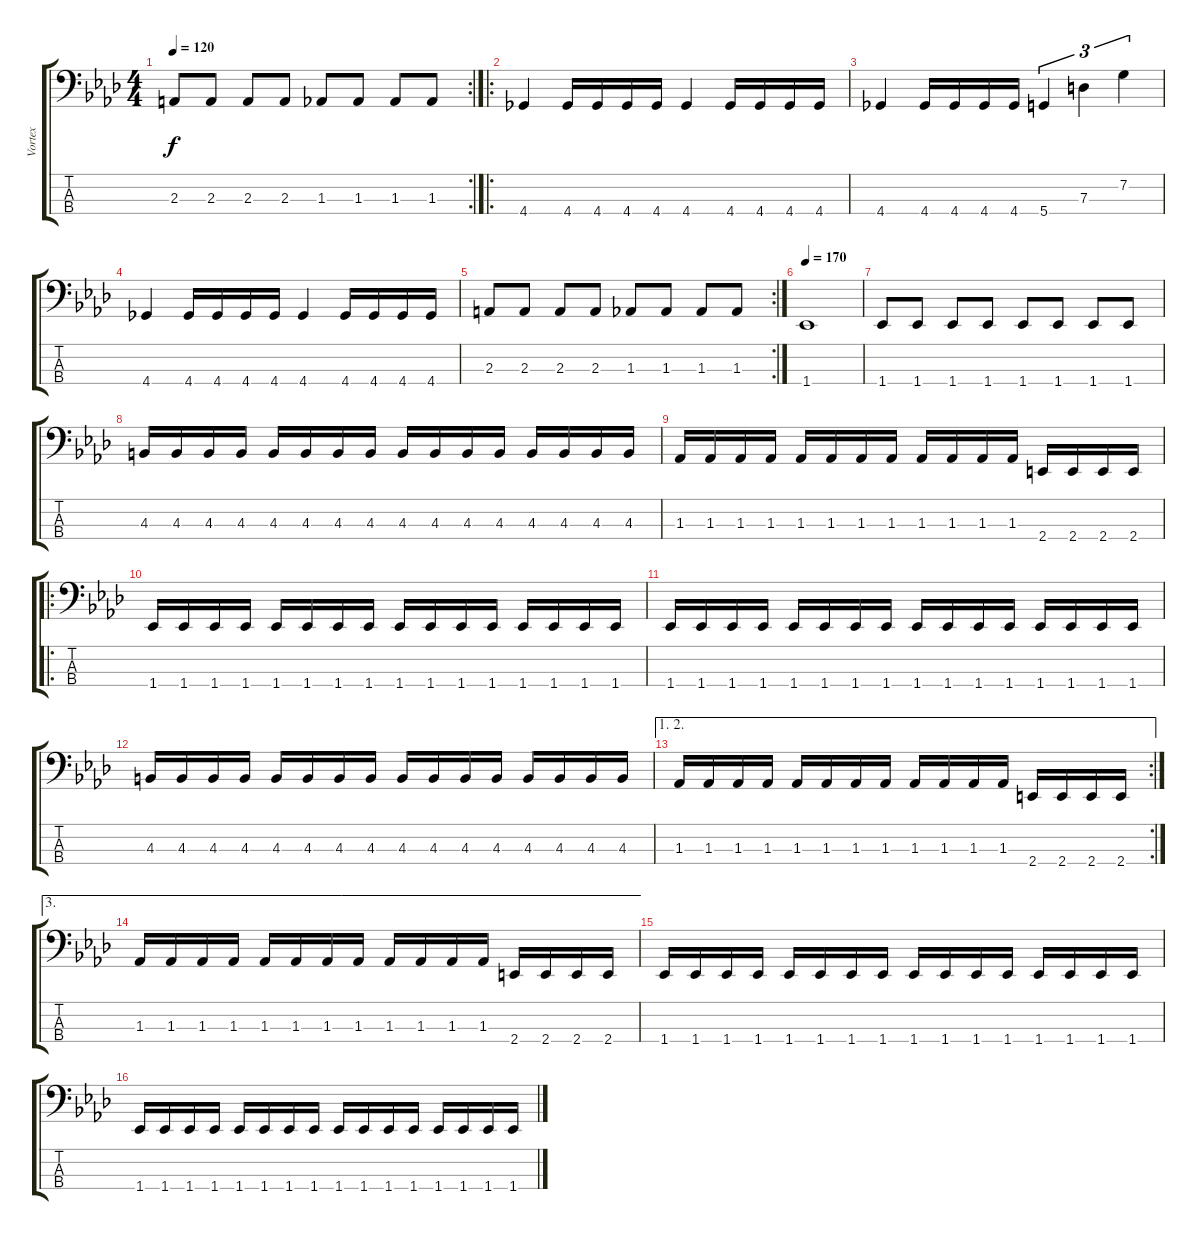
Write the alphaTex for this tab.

\track ("Vortex" "Vortex") {instrument electricbassfinger}
\staff {score tabs}
\tuning (F2 C2 G1 D1) {hide}
\rc 2
\ts (4 4)
\tempo 120
\clef f4
\ks ab
2.3.8{dy f} 2.3.8 2.3.8 2.3.8 1.3.8 1.3.8 1.3.8 1.3.8 |
\ro
4.4.4 4.4.16 4.4.16 4.4.16 4.4.16 4.4.4 4.4.16 4.4.16 4.4.16 4.4.16 |
4.4.4 4.4.16 4.4.16 4.4.16 4.4.16 5.4.4{tu (3 2)} 7.3.4{tu (3 2)} 7.2.4{tu (3 2)} |
4.4.4 4.4.16 4.4.16 4.4.16 4.4.16 4.4.4 4.4.16 4.4.16 4.4.16 4.4.16 |
\rc 2
2.3.8 2.3.8 2.3.8 2.3.8 1.3.8 1.3.8 1.3.8 1.3.8 |
\tempo 170
1.4.1 |
1.4.8 1.4.8 1.4.8 1.4.8 1.4.8 1.4.8 1.4.8 1.4.8 |
4.3.16 4.3.16 4.3.16 4.3.16 4.3.16 4.3.16 4.3.16 4.3.16 4.3.16 4.3.16 4.3.16 4.3.16 4.3.16 4.3.16 4.3.16 4.3.16 |
1.3.16 1.3.16 1.3.16 1.3.16 1.3.16 1.3.16 1.3.16 1.3.16 1.3.16 1.3.16 1.3.16 1.3.16 2.4.16 2.4.16 2.4.16 2.4.16 |
\ro
1.4.16 1.4.16 1.4.16 1.4.16 1.4.16 1.4.16 1.4.16 1.4.16 1.4.16 1.4.16 1.4.16 1.4.16 1.4.16 1.4.16 1.4.16 1.4.16 |
1.4.16 1.4.16 1.4.16 1.4.16 1.4.16 1.4.16 1.4.16 1.4.16 1.4.16 1.4.16 1.4.16 1.4.16 1.4.16 1.4.16 1.4.16 1.4.16 |
4.3.16 4.3.16 4.3.16 4.3.16 4.3.16 4.3.16 4.3.16 4.3.16 4.3.16 4.3.16 4.3.16 4.3.16 4.3.16 4.3.16 4.3.16 4.3.16 |
\ae (1 2)
\rc 2
1.3.16 1.3.16 1.3.16 1.3.16 1.3.16 1.3.16 1.3.16 1.3.16 1.3.16 1.3.16 1.3.16 1.3.16 2.4.16 2.4.16 2.4.16 2.4.16 |
\ae 3
1.3.16 1.3.16 1.3.16 1.3.16 1.3.16 1.3.16 1.3.16 1.3.16 1.3.16 1.3.16 1.3.16 1.3.16 2.4.16 2.4.16 2.4.16 2.4.16 |
1.4.16 1.4.16 1.4.16 1.4.16 1.4.16 1.4.16 1.4.16 1.4.16 1.4.16 1.4.16 1.4.16 1.4.16 1.4.16 1.4.16 1.4.16 1.4.16 |
1.4.16 1.4.16 1.4.16 1.4.16 1.4.16 1.4.16 1.4.16 1.4.16 1.4.16 1.4.16 1.4.16 1.4.16 1.4.16 1.4.16 1.4.16 1.4.16
